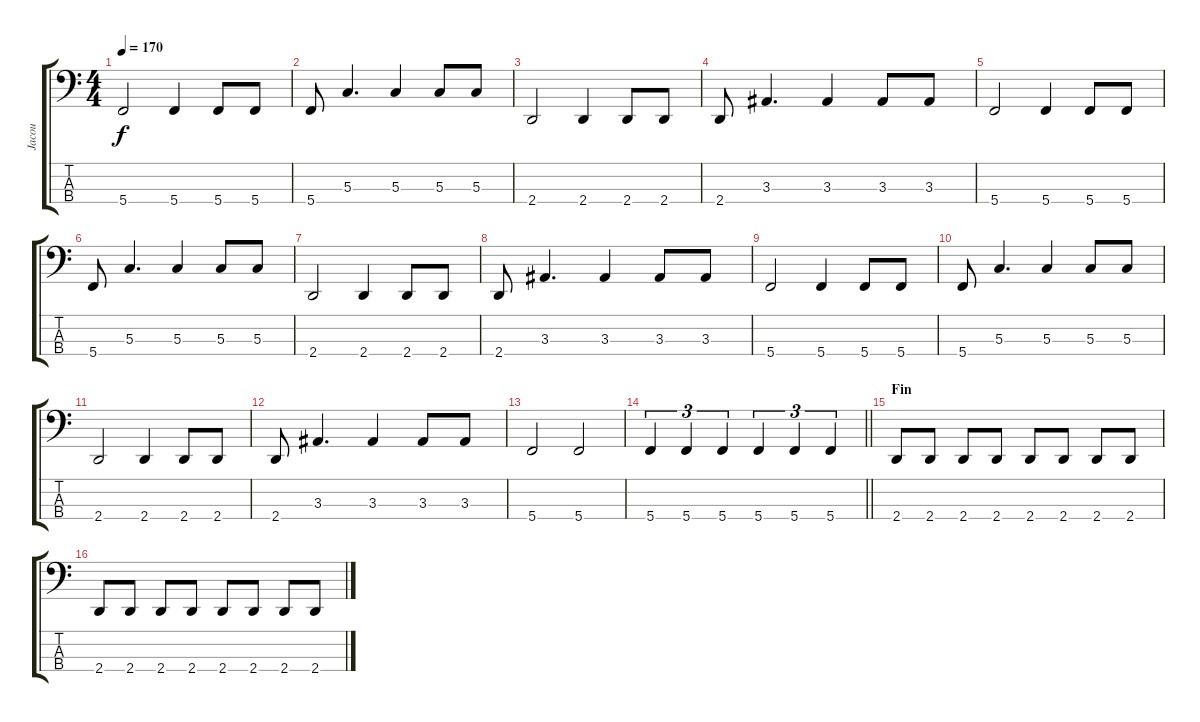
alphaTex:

\track ("Jacou" "Jacou") {instrument electricbassfinger}
\staff {score tabs}
\tuning (F2 C2 G1 C1) {hide}
\ts (4 4)
\tempo 170
\clef f4
\ks c
5.4.2{dy f} 5.4.4 5.4.8 5.4.8 |
5.4.8 5.3.4{d} 5.3.4 5.3.8 5.3.8 |
2.4.2 2.4.4 2.4.8 2.4.8 |
2.4.8 3.3.4{d} 3.3.4 3.3.8 3.3.8 |
5.4.2 5.4.4 5.4.8 5.4.8 |
5.4.8 5.3.4{d} 5.3.4 5.3.8 5.3.8 |
2.4.2 2.4.4 2.4.8 2.4.8 |
2.4.8 3.3.4{d} 3.3.4 3.3.8 3.3.8 |
5.4.2 5.4.4 5.4.8 5.4.8 |
5.4.8 5.3.4{d} 5.3.4 5.3.8 5.3.8 |
2.4.2 2.4.4 2.4.8 2.4.8 |
2.4.8 3.3.4{d} 3.3.4 3.3.8 3.3.8 |
5.4.2 5.4.2 |
\barLineRight lightlight
5.4.4{tu (3 2)} 5.4.4{tu (3 2)} 5.4.4{tu (3 2)} 5.4.4{tu (3 2)} 5.4.4{tu (3 2)} 5.4.4{tu (3 2)} |
\section ("" "Fin")
2.4.8 2.4.8 2.4.8 2.4.8 2.4.8 2.4.8 2.4.8 2.4.8 |
2.4.8 2.4.8 2.4.8 2.4.8 2.4.8 2.4.8 2.4.8 2.4.8
